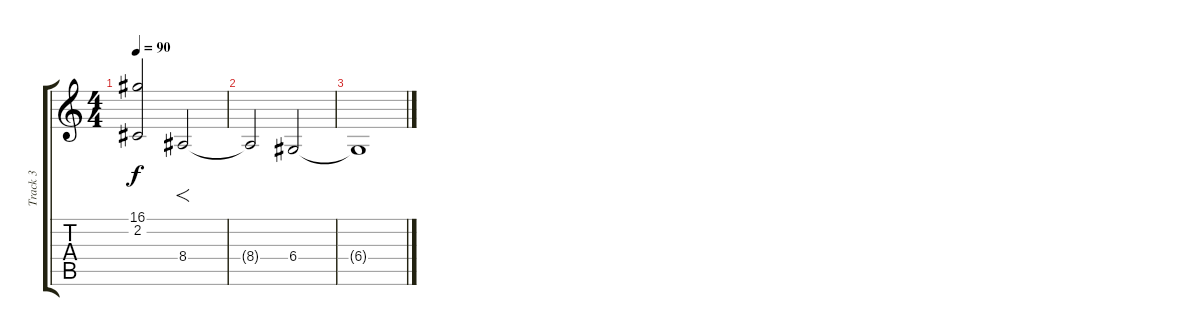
\track ("Track 3" "Track 3") {instrument viola}
\staff {score tabs}
\tuning (E4 B3 G3 D3 A2 E2) {hide}
\ts (4 4)
\tempo 90
\clef g2
\ks c
(16.1{t} 2.2{t}).2{dy f} 8.4.2{f} |
8.4{t}.2 6.4.2 |
6.4{t}.1{volume 2}
